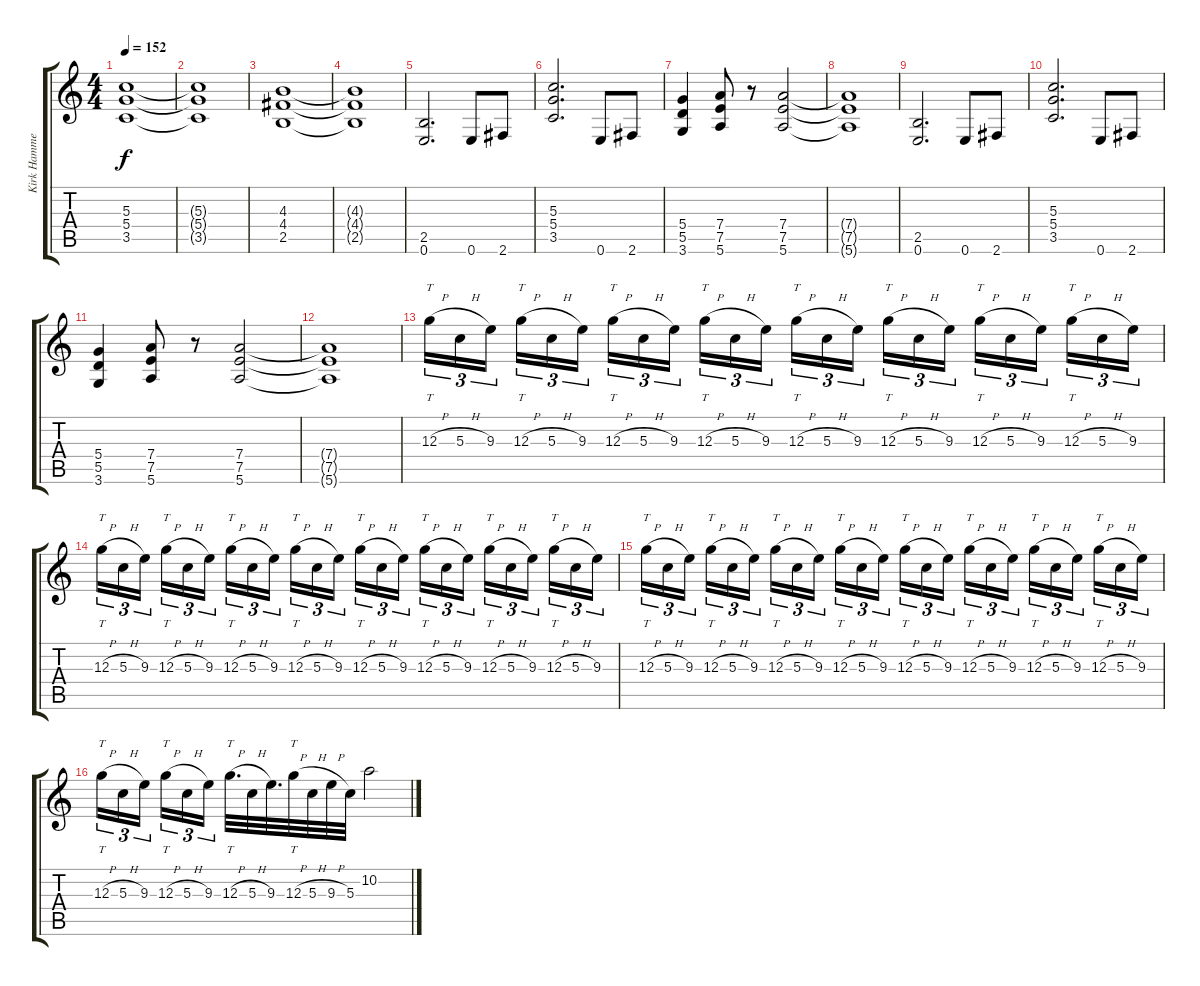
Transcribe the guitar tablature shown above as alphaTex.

\track ("Kirk Hammett" "Kirk Hamme") {instrument distortionguitar bank 17}
\staff {score tabs}
\tuning (E4 B3 G3 D3 A2 E2) {hide}
\ts (4 4)
\tempo 152
\clef g2
\ks c
(5.3 5.4 3.5).1{dy f} |
(5.3{t} 5.4{t} 3.5{t}).1 |
(4.3 4.4 2.5).1 |
(4.3{t} 4.4{t} 2.5{t}).1 |
(2.5 0.6).2{d} 0.6.8 2.6.8 |
(5.3 5.4 3.5).2{d} 0.6.8 2.6.8 |
(5.4 5.5 3.6).4 (7.4 7.5 5.6).8 r.8 (7.4 7.5 5.6).2 |
(7.4{t} 7.5{t} 5.6{t}).1 |
(2.5 0.6).2{d} 0.6.8 2.6.8 |
(5.3 5.4 3.5).2{d} 0.6.8 2.6.8 |
(5.4 5.5 3.6).4 (7.4 7.5 5.6).8 r.8 (7.4 7.5 5.6).2 |
(7.4{t} 7.5{t} 5.6{t}).1 |
12.3{h}.16{tt tu (3 2)} 5.3{h}.16{tu (3 2)} 9.3.16{tu (3 2) beam splitsecondary} 12.3{h}.16{tt tu (3 2)} 5.3{h}.16{tu (3 2)} 9.3.16{tu (3 2)} 12.3{h}.16{tt tu (3 2)} 5.3{h}.16{tu (3 2)} 9.3.16{tu (3 2) beam splitsecondary} 12.3{h}.16{tt tu (3 2)} 5.3{h}.16{tu (3 2)} 9.3.16{tu (3 2)} 12.3{h}.16{tt tu (3 2)} 5.3{h}.16{tu (3 2)} 9.3.16{tu (3 2) beam splitsecondary} 12.3{h}.16{tt tu (3 2)} 5.3{h}.16{tu (3 2)} 9.3.16{tu (3 2)} 12.3{h}.16{tt tu (3 2)} 5.3{h}.16{tu (3 2)} 9.3.16{tu (3 2) beam splitsecondary} 12.3{h}.16{tt tu (3 2)} 5.3{h}.16{tu (3 2)} 9.3.16{tu (3 2)} |
12.3{h}.16{tt tu (3 2)} 5.3{h}.16{tu (3 2)} 9.3.16{tu (3 2) beam splitsecondary} 12.3{h}.16{tt tu (3 2)} 5.3{h}.16{tu (3 2)} 9.3.16{tu (3 2)} 12.3{h}.16{tt tu (3 2)} 5.3{h}.16{tu (3 2)} 9.3.16{tu (3 2) beam splitsecondary} 12.3{h}.16{tt tu (3 2)} 5.3{h}.16{tu (3 2)} 9.3.16{tu (3 2)} 12.3{h}.16{tt tu (3 2)} 5.3{h}.16{tu (3 2)} 9.3.16{tu (3 2) beam splitsecondary} 12.3{h}.16{tt tu (3 2)} 5.3{h}.16{tu (3 2)} 9.3.16{tu (3 2)} 12.3{h}.16{tt tu (3 2)} 5.3{h}.16{tu (3 2)} 9.3.16{tu (3 2) beam splitsecondary} 12.3{h}.16{tt tu (3 2)} 5.3{h}.16{tu (3 2)} 9.3.16{tu (3 2)} |
12.3{h}.16{tt tu (3 2)} 5.3{h}.16{tu (3 2)} 9.3.16{tu (3 2) beam splitsecondary} 12.3{h}.16{tt tu (3 2)} 5.3{h}.16{tu (3 2)} 9.3.16{tu (3 2)} 12.3{h}.16{tt tu (3 2)} 5.3{h}.16{tu (3 2)} 9.3.16{tu (3 2) beam splitsecondary} 12.3{h}.16{tt tu (3 2)} 5.3{h}.16{tu (3 2)} 9.3.16{tu (3 2)} 12.3{h}.16{tt tu (3 2)} 5.3{h}.16{tu (3 2)} 9.3.16{tu (3 2) beam splitsecondary} 12.3{h}.16{tt tu (3 2)} 5.3{h}.16{tu (3 2)} 9.3.16{tu (3 2)} 12.3{h}.16{tt tu (3 2)} 5.3{h}.16{tu (3 2)} 9.3.16{tu (3 2) beam splitsecondary} 12.3{h}.16{tt tu (3 2)} 5.3{h}.16{tu (3 2)} 9.3.16{tu (3 2)} |
12.3{h}.16{tt tu (3 2)} 5.3{h}.16{tu (3 2)} 9.3.16{tu (3 2) beam splitsecondary} 12.3{h}.16{tt tu (3 2)} 5.3{h}.16{tu (3 2)} 9.3.16{tu (3 2)} 12.3{h}.32{tt d} 5.3{h}.32 9.3.32{d} 12.3{h}.32{tt} 5.3{h}.32 9.3{h}.32 5.3.32 10.2.2
